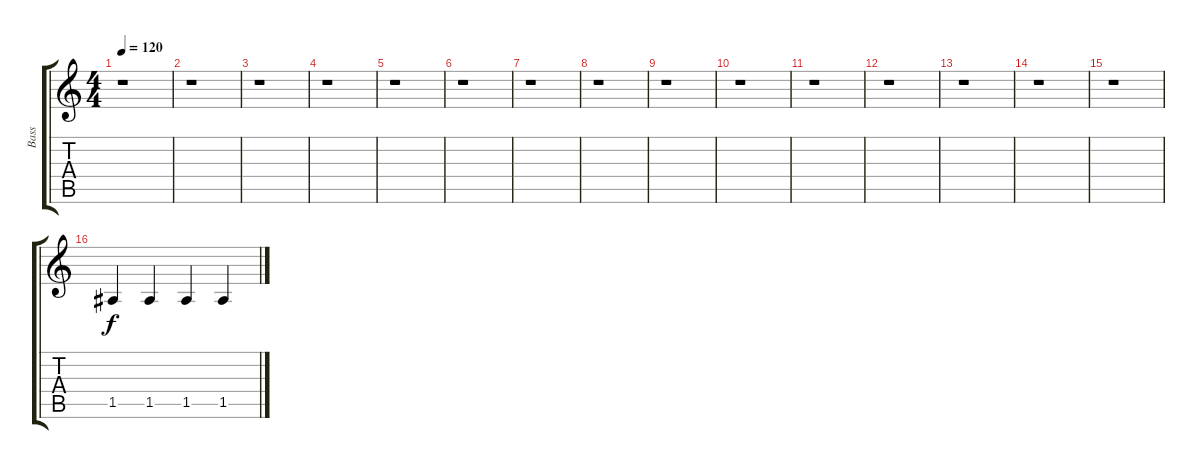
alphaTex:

\track ("Bass" "Bass") {instrument electricbassfinger}
\staff {score tabs}
\tuning (E4 B3 G3 D3 A2 E2) {hide}
\ts (4 4)
\tempo 120
\clef g2
\ks c
r.1{dy f instrument electricbassfinger} |
r.1 |
r.1 |
r.1 |
r.1 |
r.1 |
r.1 |
r.1 |
r.1 |
r.1 |
r.1 |
r.1 |
r.1 |
r.1 |
r.1 |
1.5.4 1.5.4 1.5.4 1.5.4
